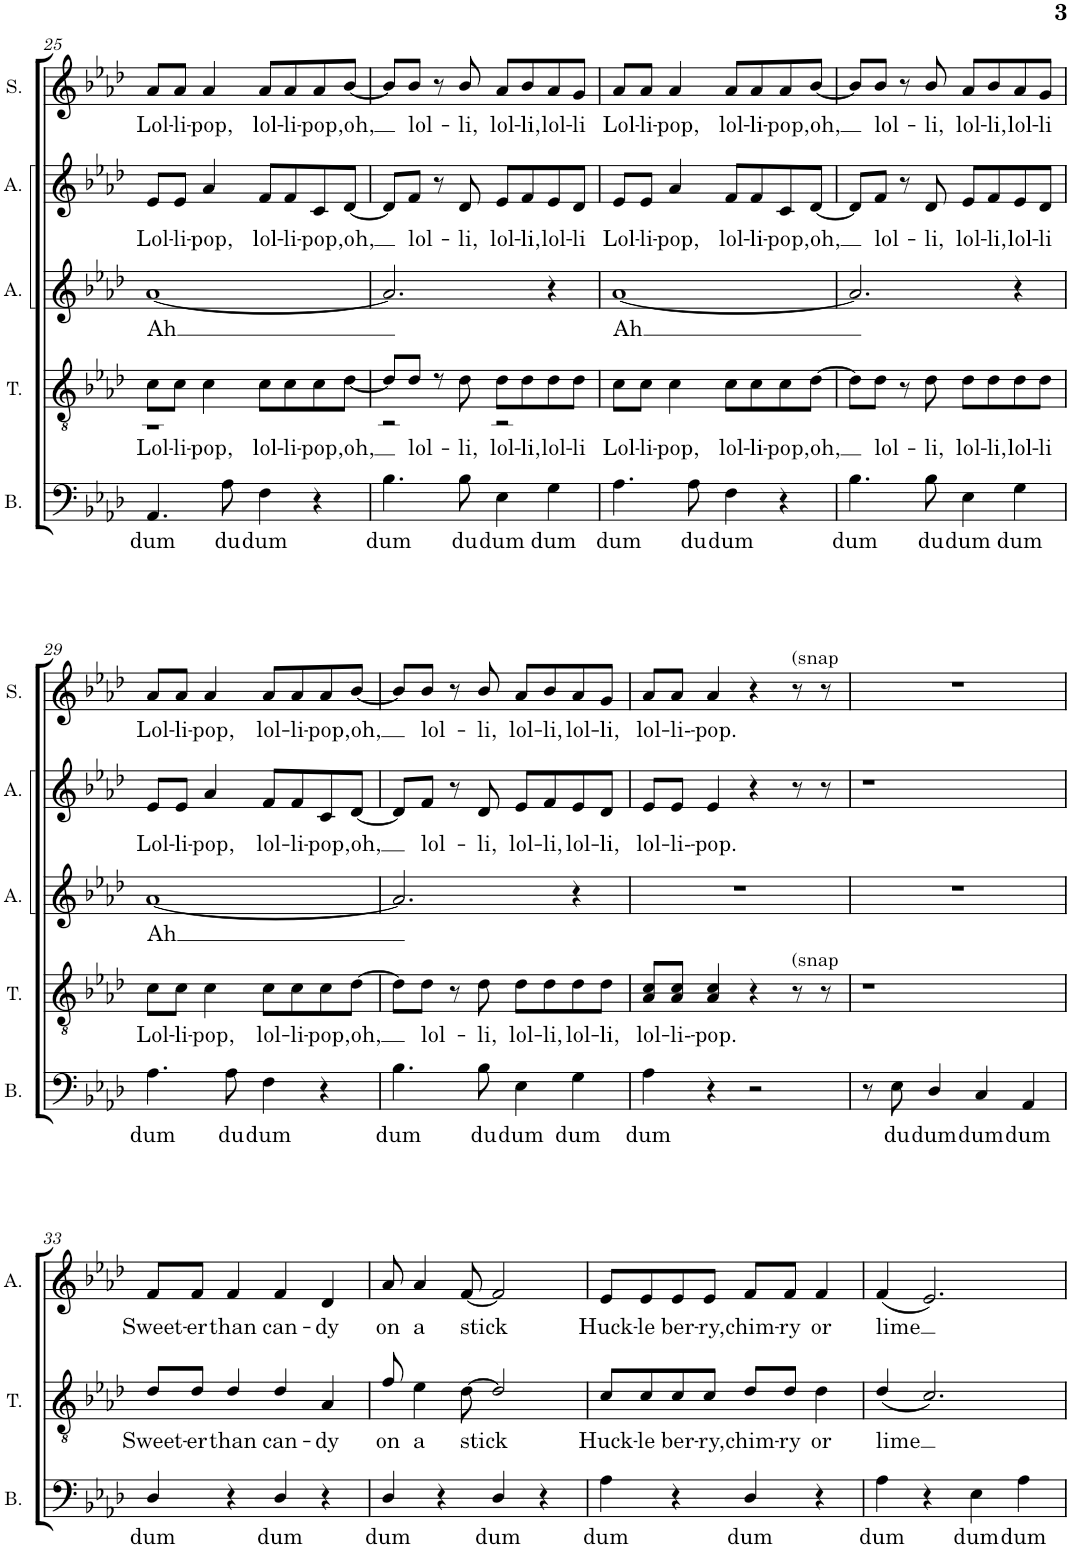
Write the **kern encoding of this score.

**kern	**text	**kern	**text	**kern	**text	**kern	**text	**kern	**text
*part5	*part5	*part4	*part4	*part3	*part3	*part2	*part2	*part1	*part1
*staff5	*staff5	*staff4	*staff4	*staff3	*staff3	*staff2	*staff2	*staff1	*staff1
*I"Bass	*	*I"Tenore	*	*I"Contralto	*	*I"Alto	*	*I"Soprano	*
*I'B.	*	*I'T.	*	*	*	*I'A.	*	*I'S.	*
!!LO:PB:g=z
*clefF4	*	*clefGv2	*	*clefG2	*	*clefG2	*	*clefG2	*
*k[b-e-a-d-]	*	*k[b-e-a-d-]	*	*k[b-e-a-d-]	*	*k[b-e-a-d-]	*	*k[b-e-a-d-]	*
*M4/4	*	*M4/4	*	*M4/4	*	*M4/4	*	*M4/4	*
=25	=25	=25	=25	=25	=25	=25	=25	=25	=25
!	!LO:LY:b	!	!LO:LY:b	!	!LO:LY:b	!	!LO:LY:b	!	!LO:LY:b
*	*	*^	*	*	*	*	*	*	*
4.AA-/	dum	8c\L	1r	Lol-	[1a-	Ah	8e-/L	Lol-	8a-/L	Lol-
!	!	!	!	!LO:LY:b	!	!	!	!LO:LY:b	!	!LO:LY:b
.	.	8c\J	.	-li-	.	.	8e-/J	-li-	8a-/J	-li-
!	!	!	!	!LO:LY:b	!	!	!	!LO:LY:b	!	!LO:LY:b
.	.	4c\	.	-pop,	.	.	4a-/	-pop,	4a-/	-pop,
!	!LO:LY:b	!	!	!	!	!	!	!	!	!
8A-\	du	.	.	.	.	.	.	.	.	.
!	!LO:LY:b	!	!	!LO:LY:b	!	!	!	!LO:LY:b	!	!LO:LY:b
4F\	dum	8c\L	.	lol-	.	.	8f/L	lol-	8a-/L	lol-
!	!	!	!	!LO:LY:b	!	!	!	!LO:LY:b	!	!LO:LY:b
.	.	8c\	.	-li-	.	.	8f/	-li-	8a-/	-li-
!	!	!	!	!LO:LY:b	!	!	!	!LO:LY:b	!	!LO:LY:b
4r	.	8c\	.	-pop,	.	.	8c/	-pop,	8a-/	-pop,
!	!	!	!	!LO:LY:b	!	!	!	!LO:LY:b	!	!LO:LY:b
.	.	[8d-\J	.	oh,	.	.	[8d-/J	oh,	[8b-/J	oh,
=26	=26	=26	=26	=26	=26	=26	=26	=26	=26	=26
!	!LO:LY:b	!	!	!	!	!	!	!	!	!
4.B-\	dum	8d-/L]	2r	.	2.a-/]	.	8d-/L]	.	8b-/L]	.
!	!	!	!	!LO:LY:b	!	!	!	!LO:LY:b	!	!LO:LY:b
.	.	8d-/J	.	lol-	.	.	8f/J	lol-	8b-/J	lol-
.	.	8r	.	.	.	.	8r	.	8r	.
!	!LO:LY:b	!	!	!LO:LY:b	!	!	!	!LO:LY:b	!	!LO:LY:b
8B-\	du	8d-\	.	-li,	.	.	8d-/	-li,	8b-/	-li,
!	!LO:LY:b	!	!	!LO:LY:b	!	!	!	!LO:LY:b	!	!LO:LY:b
4E-\	dum	8d-\L	2r	lol-	.	.	8e-/L	lol-	8a-/L	lol-
!	!	!	!	!LO:LY:b	!	!	!	!LO:LY:b	!	!LO:LY:b
.	.	8d-\	.	-li,	.	.	8f/	-li,	8b-/	-li,
!	!LO:LY:b	!	!	!LO:LY:b	!	!	!	!LO:LY:b	!	!LO:LY:b
4G\	dum	8d-\	.	lol-	4r	.	8e-/	lol-	8a-/	lol-
!	!	!	!	!LO:LY:b	!	!	!	!LO:LY:b	!	!LO:LY:b
.	.	8d-\J	.	-li	.	.	8d-/J	-li	8g/J	-li
*	*	*v	*v	*	*	*	*	*	*	*
=27	=27	=27	=27	=27	=27	=27	=27	=27	=27
!	!LO:LY:b	!	!LO:LY:b	!	!LO:LY:b	!	!LO:LY:b	!	!LO:LY:b
4.A-\	dum	8c\L	Lol-	[1a-	Ah	8e-/L	Lol-	8a-/L	Lol-
!	!	!	!LO:LY:b	!	!	!	!LO:LY:b	!	!LO:LY:b
.	.	8c\J	-li-	.	.	8e-/J	-li-	8a-/J	-li-
!	!	!	!LO:LY:b	!	!	!	!LO:LY:b	!	!LO:LY:b
.	.	4c\	-pop,	.	.	4a-/	-pop,	4a-/	-pop,
!	!LO:LY:b	!	!	!	!	!	!	!	!
8A-\	du	.	.	.	.	.	.	.	.
!	!LO:LY:b	!	!LO:LY:b	!	!	!	!LO:LY:b	!	!LO:LY:b
4F\	dum	8c\L	lol-	.	.	8f/L	lol-	8a-/L	lol-
!	!	!	!LO:LY:b	!	!	!	!LO:LY:b	!	!LO:LY:b
.	.	8c\	-li-	.	.	8f/	-li-	8a-/	-li-
!	!	!	!LO:LY:b	!	!	!	!LO:LY:b	!	!LO:LY:b
4r	.	8c\	-pop,	.	.	8c/	-pop,	8a-/	-pop,
!	!	!	!LO:LY:b	!	!	!	!LO:LY:b	!	!LO:LY:b
.	.	[8d-\J	oh,	.	.	[8d-/J	oh,	[8b-/J	oh,
=28	=28	=28	=28	=28	=28	=28	=28	=28	=28
!	!LO:LY:b	!	!	!	!	!	!	!	!
4.B-\	dum	8d-\L]	.	2.a-/]	.	8d-/L]	.	8b-/L]	.
!	!	!	!LO:LY:b	!	!	!	!LO:LY:b	!	!LO:LY:b
.	.	8d-\J	lol-	.	.	8f/J	lol-	8b-/J	lol-
.	.	8r	.	.	.	8r	.	8r	.
!	!LO:LY:b	!	!LO:LY:b	!	!	!	!LO:LY:b	!	!LO:LY:b
8B-\	du	8d-\	-li,	.	.	8d-/	-li,	8b-/	-li,
!	!LO:LY:b	!	!LO:LY:b	!	!	!	!LO:LY:b	!	!LO:LY:b
4E-\	dum	8d-\L	lol-	.	.	8e-/L	lol-	8a-/L	lol-
!	!	!	!LO:LY:b	!	!	!	!LO:LY:b	!	!LO:LY:b
.	.	8d-\	-li,	.	.	8f/	-li,	8b-/	-li,
!	!LO:LY:b	!	!LO:LY:b	!	!	!	!LO:LY:b	!	!LO:LY:b
4G\	dum	8d-\	lol-	4r	.	8e-/	lol-	8a-/	lol-
!	!	!	!LO:LY:b	!	!	!	!LO:LY:b	!	!LO:LY:b
.	.	8d-\J	-li	.	.	8d-/J	-li	8g/J	-li
!!LO:LB:g=z
=29	=29	=29	=29	=29	=29	=29	=29	=29	=29
!	!LO:LY:b	!	!LO:LY:b	!	!LO:LY:b	!	!LO:LY:b	!	!LO:LY:b
4.A-\	dum	8c\L	Lol-	[1a-	Ah	8e-/L	Lol-	8a-/L	Lol-
!	!	!	!LO:LY:b	!	!	!	!LO:LY:b	!	!LO:LY:b
.	.	8c\J	-li-	.	.	8e-/J	-li-	8a-/J	-li-
!	!	!	!LO:LY:b	!	!	!	!LO:LY:b	!	!LO:LY:b
.	.	4c\	-pop,	.	.	4a-/	-pop,	4a-/	-pop,
!	!LO:LY:b	!	!	!	!	!	!	!	!
8A-\	du	.	.	.	.	.	.	.	.
!	!LO:LY:b	!	!LO:LY:b	!	!	!	!LO:LY:b	!	!LO:LY:b
4F\	dum	8c\L	lol-	.	.	8f/L	lol-	8a-/L	lol-
!	!	!	!LO:LY:b	!	!	!	!LO:LY:b	!	!LO:LY:b
.	.	8c\	-li-	.	.	8f/	-li-	8a-/	-li-
!	!	!	!LO:LY:b	!	!	!	!LO:LY:b	!	!LO:LY:b
4r	.	8c\	-pop,	.	.	8c/	-pop,	8a-/	-pop,
!	!	!	!LO:LY:b	!	!	!	!LO:LY:b	!	!LO:LY:b
.	.	[8d-\J	oh,	.	.	[8d-/J	oh,	[8b-/J	oh,
=30	=30	=30	=30	=30	=30	=30	=30	=30	=30
!	!LO:LY:b	!	!	!	!	!	!	!	!
4.B-\	dum	8d-\L]	.	2.a-/]	.	8d-/L]	.	8b-/L]	.
!	!	!	!LO:LY:b	!	!	!	!LO:LY:b	!	!LO:LY:b
.	.	8d-\J	lol-	.	.	8f/J	lol-	8b-/J	lol-
.	.	8r	.	.	.	8r	.	8r	.
!	!LO:LY:b	!	!LO:LY:b	!	!	!	!LO:LY:b	!	!LO:LY:b
8B-\	du	8d-\	-li,	.	.	8d-/	-li,	8b-/	-li,
!	!LO:LY:b	!	!LO:LY:b	!	!	!	!LO:LY:b	!	!LO:LY:b
4E-\	dum	8d-\L	lol-	.	.	8e-/L	lol-	8a-/L	lol-
!	!	!	!LO:LY:b	!	!	!	!LO:LY:b	!	!LO:LY:b
.	.	8d-\	-li,	.	.	8f/	-li,	8b-/	-li,
!	!LO:LY:b	!	!LO:LY:b	!	!	!	!LO:LY:b	!	!LO:LY:b
4G\	dum	8d-\	lol-	4r	.	8e-/	lol-	8a-/	lol-
!	!	!	!LO:LY:b	!	!	!	!LO:LY:b	!	!LO:LY:b
.	.	8d-\J	-li,	.	.	8d-/J	-li,	8g/J	-li,
=31	=31	=31	=31	=31	=31	=31	=31	=31	=31
!	!LO:LY:b	!	!LO:LY:b	!	!	!	!LO:LY:b	!	!LO:LY:b
4A-\	dum	8A-/ 8c/L	lol-	1r	.	8e-/L	lol-	8a-/L	lol-
!	!	!	!LO:LY:b	!	!	!	!LO:LY:b	!	!LO:LY:b
.	.	8A-/ 8c/J	-li--	.	.	8e-/J	-li--	8a-/J	-li--
!	!	!	!LO:LY:b	!	!	!	!LO:LY:b	!	!LO:LY:b
4r	.	4A-/ 4c/	-pop.	.	.	4e-/	-pop.	4a-/	-pop.
2r	.	4r	.	.	.	4r	.	4r	.
!	!	!	!	!	!	!	!	!LO:TX:a:t=(snap	!
!	!	!LO:TX:a:t=(snap	!	!	!	!	!	!	!
.	.	8r	.	.	.	8r	.	8r	.
.	.	8r	.	.	.	8r	.	8r	.
=32	=32	=32	=32	=32	=32	=32	=32	=32	=32
8r	.	1r	.	1r	.	1r	.	1r	.
!	!LO:LY:b	!	!	!	!	!	!	!	!
8E-\	du	.	.	.	.	.	.	.	.
!	!LO:LY:b	!	!	!	!	!	!	!	!
4D-/	dum	.	.	.	.	.	.	.	.
!	!LO:LY:b	!	!	!	!	!	!	!	!
4C/	dum	.	.	.	.	.	.	.	.
!	!LO:LY:b	!	!	!	!	!	!	!	!
4AA-/	dum	.	.	.	.	.	.	.	.
!!LO:LB:g=z
=33	=33	=33	=33	=33	=33	=33	=33	=33	=33
!	!LO:LY:b	!	!LO:LY:b	!	!	!	!LO:LY:b	!	!
4D-/	dum	8d-/L	Sweet-	1r	.	8f/L	Sweet-	1r	.
!	!	!	!LO:LY:b	!	!	!	!LO:LY:b	!	!
.	.	8d-/J	-er	.	.	8f/J	-er	.	.
!	!	!	!LO:LY:b	!	!	!	!LO:LY:b	!	!
4r	.	4d-/	than	.	.	4f/	than	.	.
!	!LO:LY:b	!	!LO:LY:b	!	!	!	!LO:LY:b	!	!
4D-/	dum	4d-/	can-	.	.	4f/	can-	.	.
!	!	!	!LO:LY:b	!	!	!	!LO:LY:b	!	!
4r	.	4A-/	-dy	.	.	4d-/	-dy	.	.
=34	=34	=34	=34	=34	=34	=34	=34	=34	=34
!	!LO:LY:b	!	!LO:LY:b	!	!	!	!LO:LY:b	!	!
4D-/	dum	8f/	on	1r	.	8a-/	on	1r	.
!	!	!	!LO:LY:b	!	!	!	!LO:LY:b	!	!
.	.	4e-\	a	.	.	4a-/	a	.	.
4r	.	.	.	.	.	.	.	.	.
!	!	!	!LO:LY:b	!	!	!	!LO:LY:b	!	!
.	.	[8d-\	stick	.	.	[8f/	stick	.	.
!	!LO:LY:b	!	!	!	!	!	!	!	!
4D-/	dum	2d-/]	.	.	.	2f/]	.	.	.
4r	.	.	.	.	.	.	.	.	.
=35	=35	=35	=35	=35	=35	=35	=35	=35	=35
!	!LO:LY:b	!	!LO:LY:b	!	!	!	!LO:LY:b	!	!
4A-\	dum	8c/L	Huck-	1r	.	8e-/L	Huck-	1r	.
!	!	!	!LO:LY:b	!	!	!	!LO:LY:b	!	!
.	.	8c/	-le	.	.	8e-/	-le	.	.
!	!	!	!LO:LY:b	!	!	!	!LO:LY:b	!	!
4r	.	8c/	ber-	.	.	8e-/	ber-	.	.
!	!	!	!LO:LY:b	!	!	!	!LO:LY:b	!	!
.	.	8c/J	-ry,	.	.	8e-/J	-ry,	.	.
!	!LO:LY:b	!	!LO:LY:b	!	!	!	!LO:LY:b	!	!
4D-/	dum	8d-/L	chim-	.	.	8f/L	chim-	.	.
!	!	!	!LO:LY:b	!	!	!	!LO:LY:b	!	!
.	.	8d-/J	-ry	.	.	8f/J	-ry	.	.
!	!	!	!LO:LY:b	!	!	!	!LO:LY:b	!	!
4r	.	4d-\	or	.	.	4f/	or	.	.
=36	=36	=36	=36	=36	=36	=36	=36	=36	=36
!	!LO:LY:b	!	!LO:LY:b	!	!	!	!LO:LY:b	!	!
4A-\	dum	(4d-/	lime	1r	.	(4f/	lime	1r	.
4r	.	2.c/)	.	.	.	2.e-/)	.	.	.
!	!LO:LY:b	!	!	!	!	!	!	!	!
4E-\	dum	.	.	.	.	.	.	.	.
!	!LO:LY:b	!	!	!	!	!	!	!	!
4A-\	dum	.	.	.	.	.	.	.	.
=	=	=	=	=	=	=	=	=	=
*-	*-	*-	*-	*-	*-	*-	*-	*-	*-
